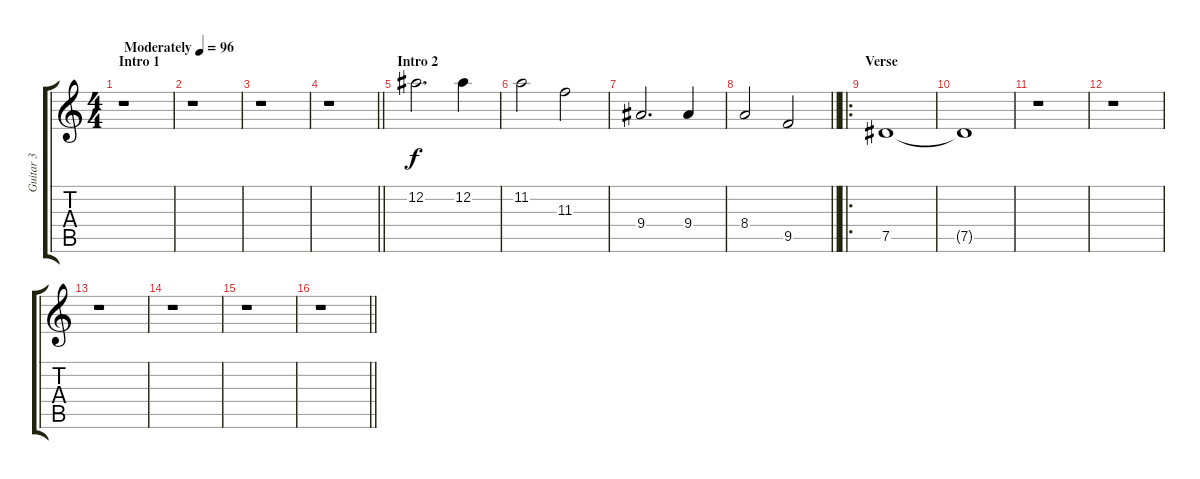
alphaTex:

\track ("Guitar 3" "Guitar 3") {instrument distortionguitar}
\staff {score tabs}
\tuning (Eb4 Bb3 Gb3 Db3 Ab2 Eb2) {hide}
\ts (4 4)
\section ("" "Intro 1")
\tempo (96 "Moderately")
\clef g2
\ks c
r.1{dy f instrument distortionguitar} |
r.1 |
r.1 |
\barLineRight lightlight
r.1 |
\section ("" "Intro 2")
12.2.2{d} 12.2.4 |
11.2.2 11.3.2 |
9.4.2{d} 9.4.4 |
\barLineRight lightlight
8.4.2 9.5.2 |
\ro
\section ("" "Verse")
7.5.1 |
7.5{t}.1 |
r.1 |
r.1 |
r.1 |
r.1 |
r.1 |
\barLineRight lightlight
r.1
